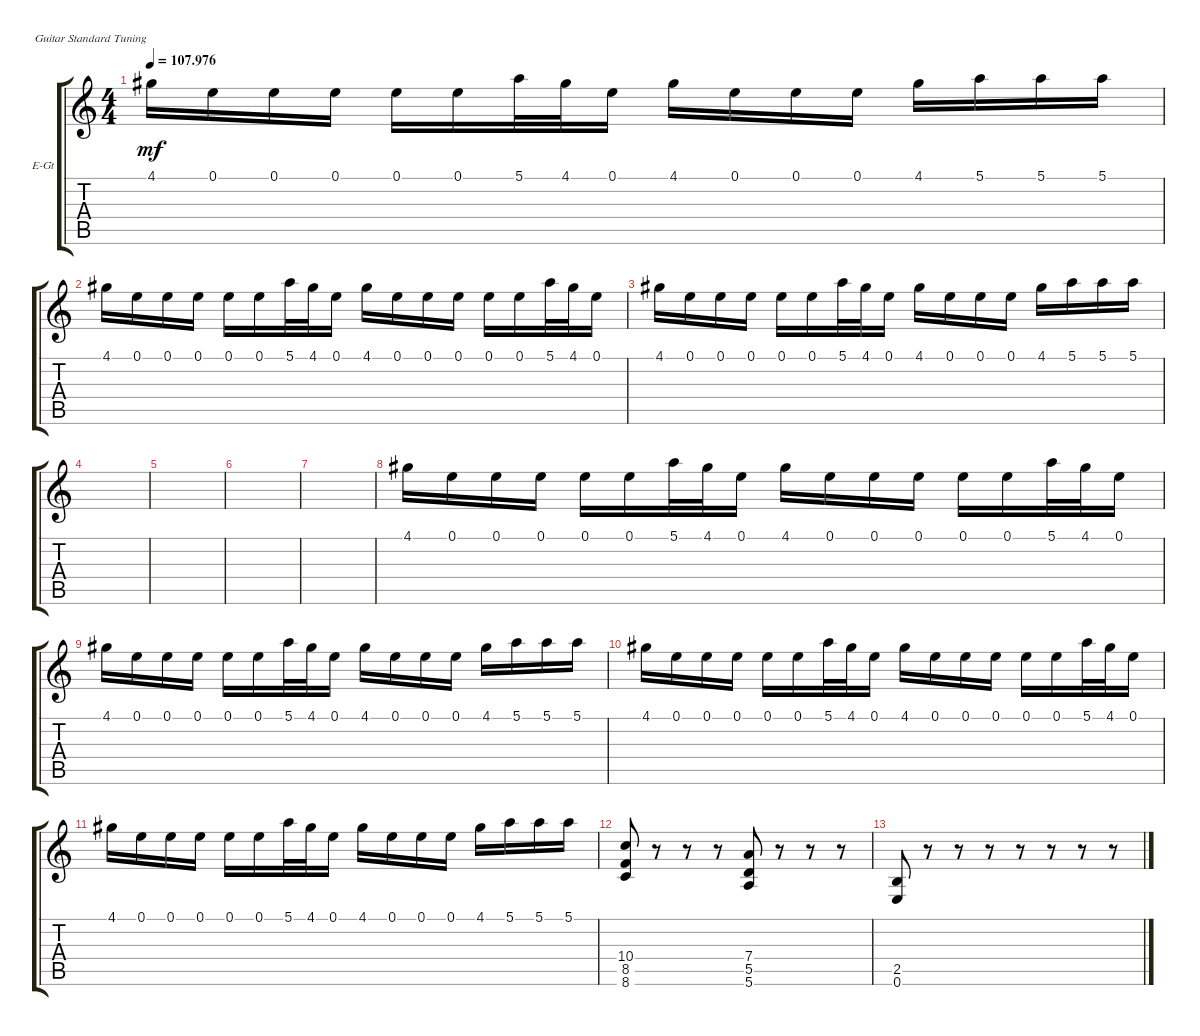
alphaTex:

\defaultSystemsLayout 4
\bracketExtendMode groupsimilarinstruments
\firstSystemTrackNameOrientation horizontal
\otherSystemsTrackNameOrientation horizontal
\track ("Electric Guitar" "E-Gt") {instrument distortionguitar}
\staff {score tabs}
\tuning (E4 B3 G3 D3 A2 E2)
\ts (4 4)
\tempo
107.976
\accidentals auto
\clef g2
\ottava regular
\simile none
\ks c
4.1.16{dy mf} 0.1.16 0.1.16 0.1.16 0.1.16 0.1.16 5.1.32 4.1.32 0.1.16 4.1.16 0.1.16 0.1.16 0.1.16 4.1.16 5.1.16 5.1.16 5.1.16 |
4.1.16 0.1.16 0.1.16 0.1.16 0.1.16 0.1.16 5.1.32 4.1.32 0.1.16 4.1.16 0.1.16 0.1.16 0.1.16 0.1.16 0.1.16 5.1.32 4.1.32 0.1.16 |
4.1.16 0.1.16 0.1.16 0.1.16 0.1.16 0.1.16 5.1.32 4.1.32 0.1.16 4.1.16 0.1.16 0.1.16 0.1.16 4.1.16 5.1.16 5.1.16 5.1.16 |
|
|
|
|
4.1.16 0.1.16 0.1.16 0.1.16 0.1.16 0.1.16 5.1.32 4.1.32 0.1.16 4.1.16 0.1.16 0.1.16 0.1.16 0.1.16 0.1.16 5.1.32 4.1.32 0.1.16 |
4.1.16 0.1.16 0.1.16 0.1.16 0.1.16 0.1.16 5.1.32 4.1.32 0.1.16 4.1.16 0.1.16 0.1.16 0.1.16 4.1.16 5.1.16 5.1.16 5.1.16 |
4.1.16 0.1.16 0.1.16 0.1.16 0.1.16 0.1.16 5.1.32 4.1.32 0.1.16 4.1.16 0.1.16 0.1.16 0.1.16 0.1.16 0.1.16 5.1.32 4.1.32 0.1.16 |
4.1.16 0.1.16 0.1.16 0.1.16 0.1.16 0.1.16 5.1.32 4.1.32 0.1.16 4.1.16 0.1.16 0.1.16 0.1.16 4.1.16 5.1.16 5.1.16 5.1.16 |
(8.5 10.4 8.6).8 r.8 r.8 r.8 (5.5 7.4 5.6).8 r.8 r.8 r.8 |
(0.6 2.5).8 r.8 r.8 r.8 r.8 r.8 r.8 r.8
